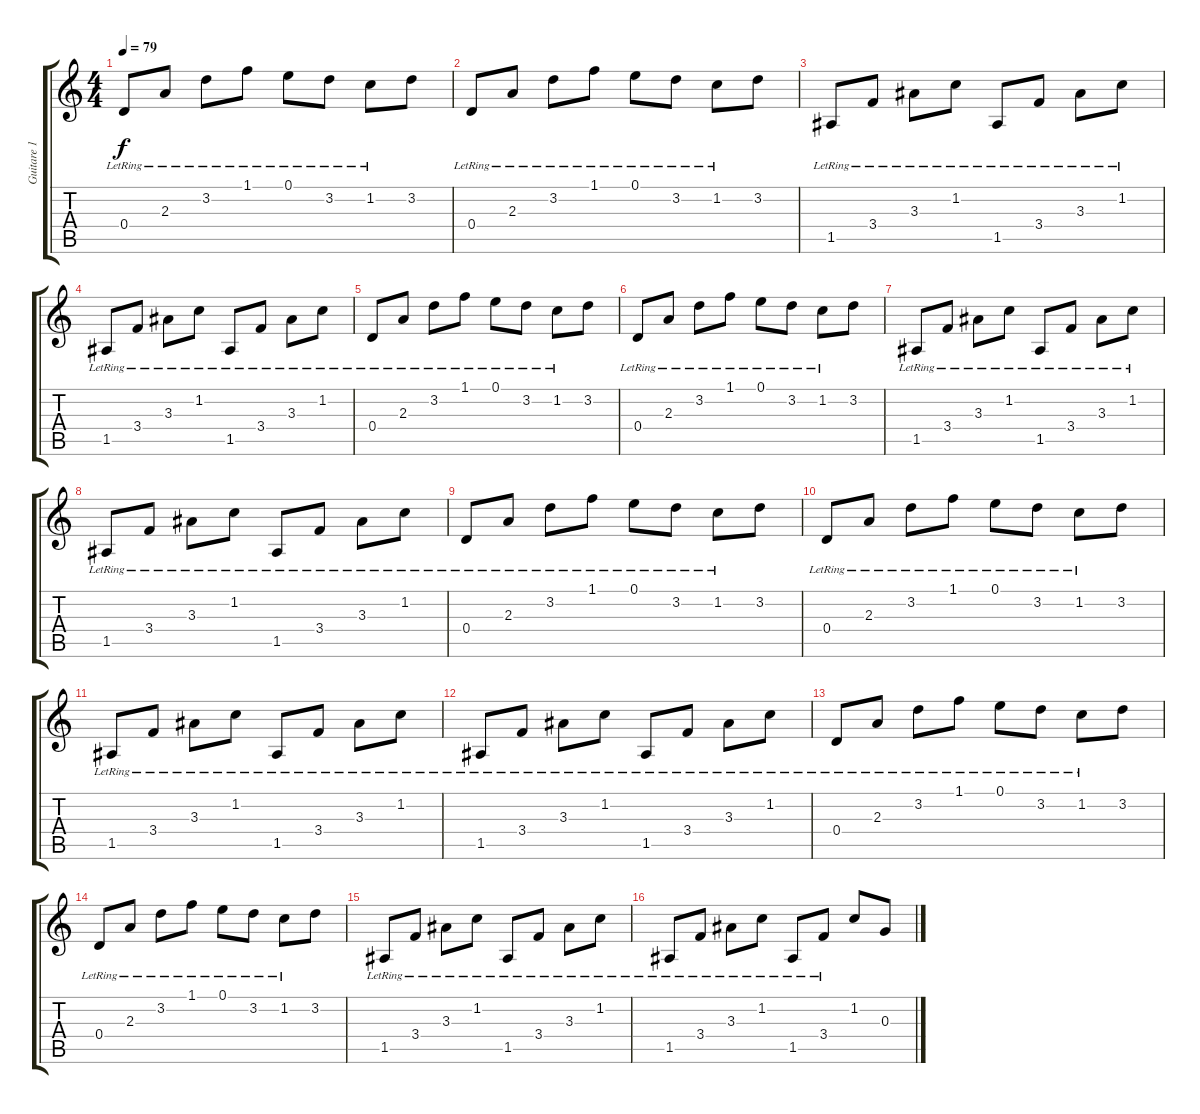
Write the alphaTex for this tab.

\track ("Guitare 1" "Guitare 1") {instrument acousticguitarnylon}
\staff {score tabs}
\tuning (E4 B3 G3 D3 A2 E2) {hide}
\ts (4 4)
\tempo 79
\clef g2
\ks c
0.4{lr}.8{dy f instrument acousticguitarnylon} 2.3{lr}.8 3.2{lr}.8 1.1{lr}.8 0.1{lr}.8 3.2{lr}.8 1.2{lr}.8 3.2.8 |
0.4{lr}.8 2.3{lr}.8 3.2{lr}.8 1.1{lr}.8 0.1{lr}.8 3.2{lr}.8 1.2{lr}.8 3.2.8 |
1.5{lr}.8 3.4{lr}.8 3.3{lr}.8 1.2{lr}.8 1.5{lr}.8 3.4{lr}.8 3.3{lr}.8 1.2{lr}.8 |
1.5{lr}.8 3.4{lr}.8 3.3{lr}.8 1.2{lr}.8 1.5{lr}.8 3.4{lr}.8 3.3{lr}.8 1.2{lr}.8 |
0.4{lr}.8 2.3{lr}.8 3.2{lr}.8 1.1{lr}.8 0.1{lr}.8 3.2{lr}.8 1.2{lr}.8 3.2.8 |
0.4{lr}.8 2.3{lr}.8 3.2{lr}.8 1.1{lr}.8 0.1{lr}.8 3.2{lr}.8 1.2{lr}.8 3.2.8 |
1.5{lr}.8 3.4{lr}.8 3.3{lr}.8 1.2{lr}.8 1.5{lr}.8 3.4{lr}.8 3.3{lr}.8 1.2{lr}.8 |
1.5{lr}.8 3.4{lr}.8 3.3{lr}.8 1.2{lr}.8 1.5{lr}.8 3.4{lr}.8 3.3{lr}.8 1.2{lr}.8 |
0.4{lr}.8 2.3{lr}.8 3.2{lr}.8 1.1{lr}.8 0.1{lr}.8 3.2{lr}.8 1.2{lr}.8 3.2.8 |
0.4{lr}.8 2.3{lr}.8 3.2{lr}.8 1.1{lr}.8 0.1{lr}.8 3.2{lr}.8 1.2{lr}.8 3.2.8 |
1.5{lr}.8 3.4{lr}.8 3.3{lr}.8 1.2{lr}.8 1.5{lr}.8 3.4{lr}.8 3.3{lr}.8 1.2{lr}.8 |
1.5{lr}.8 3.4{lr}.8 3.3{lr}.8 1.2{lr}.8 1.5{lr}.8 3.4{lr}.8 3.3{lr}.8 1.2{lr}.8 |
0.4{lr}.8 2.3{lr}.8 3.2{lr}.8 1.1{lr}.8 0.1{lr}.8 3.2{lr}.8 1.2{lr}.8 3.2.8 |
0.4{lr}.8 2.3{lr}.8 3.2{lr}.8 1.1{lr}.8 0.1{lr}.8 3.2{lr}.8 1.2{lr}.8 3.2.8 |
1.5{lr}.8 3.4{lr}.8 3.3{lr}.8 1.2{lr}.8 1.5{lr}.8 3.4{lr}.8 3.3{lr}.8 1.2{lr}.8 |
1.5{lr}.8 3.4{lr}.8 3.3{lr}.8 1.2{lr}.8 1.5{lr}.8 3.4{lr}.8 1.2.8 0.3.8
